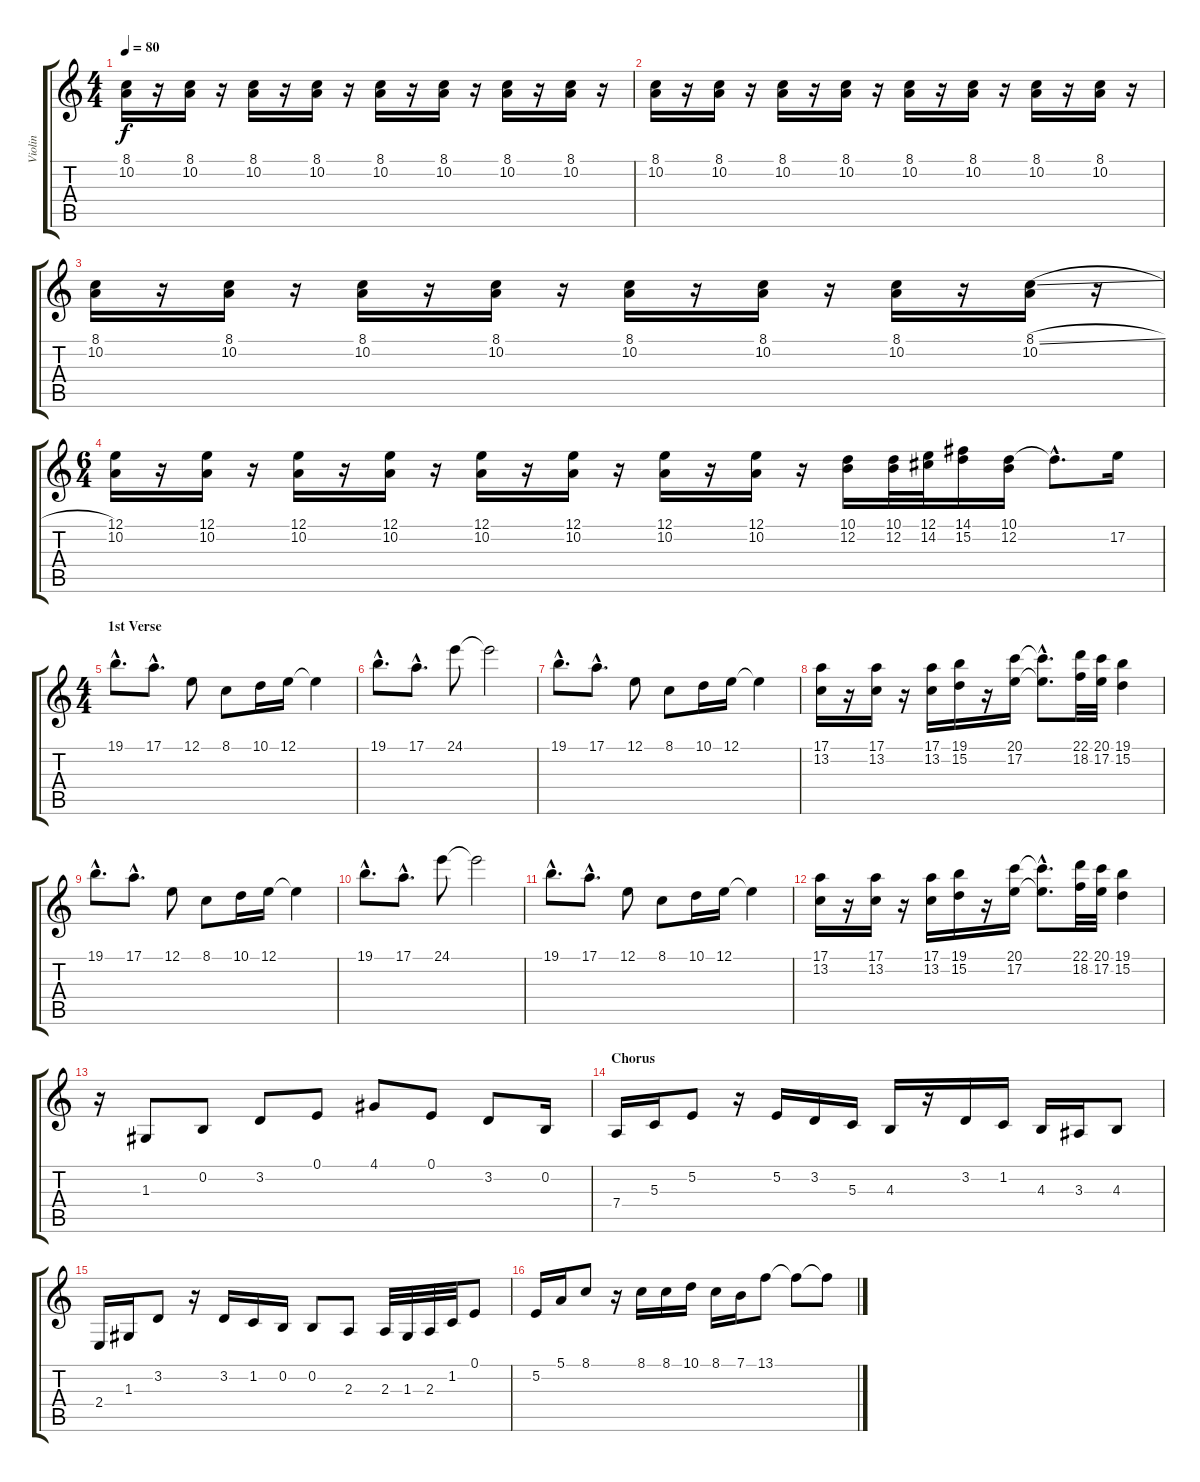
\track ("Violin" "Violin") {instrument violin}
\staff {score tabs}
\tuning (E4 B3 G3 D3 A2 E2) {hide}
\ts (4 4)
\tempo 80
\clef g2
\ks c
(8.1 10.2).16{dy f volume 9} r.16 (8.1 10.2).16 r.16 (8.1 10.2).16 r.16 (8.1 10.2).16 r.16 (8.1 10.2).16 r.16 (8.1 10.2).16 r.16 (8.1 10.2).16 r.16 (8.1 10.2).16 r.16 |
(8.1 10.2).16 r.16 (8.1 10.2).16 r.16 (8.1 10.2).16 r.16 (8.1 10.2).16 r.16 (8.1 10.2).16 r.16 (8.1 10.2).16 r.16 (8.1 10.2).16 r.16 (8.1 10.2).16 r.16 |
(8.1 10.2).16 r.16 (8.1 10.2).16 r.16 (8.1 10.2).16 r.16 (8.1 10.2).16 r.16 (8.1 10.2).16 r.16 (8.1 10.2).16 r.16 (8.1 10.2).16 r.16 (8.1{sl} 10.2).16 r.16 |
\ts (6 4)
(12.1 10.2).16 r.16 (12.1 10.2).16 r.16 (12.1 10.2).16 r.16 (12.1 10.2).16 r.16 (12.1 10.2).16 r.16 (12.1 10.2).16 r.16 (12.1 10.2).16 r.16 (12.1 10.2).16 r.16 (10.1 12.2).16 (10.1 12.2).32 (12.1 14.2).32 (14.1 15.2).16 (10.1 12.2).16 10.1{hac t}.8{d} 17.2.16 |
\ts (4 4)
\section ("" "1st Verse")
19.1{hac}.8{d} 17.1{hac}.8{d} 12.1.8 8.1.8 10.1.16 12.1.16 12.1{t}.4 |
19.1{hac}.8{d} 17.1{hac}.8{d} 24.1.8 24.1{t}.2 |
19.1{hac}.8{d} 17.1{hac}.8{d} 12.1.8 8.1.8 10.1.16 12.1.16 12.1{t}.4 |
(17.1 13.2).16 r.16 (17.1 13.2).16 r.16 (17.1 13.2).16 (19.1 15.2).16 r.16 (20.1 17.2).16 (20.1{hac t} 17.2{hac t}).8{d} (22.1 18.2).32 (20.1 17.2).32 (19.1 15.2).4 |
19.1{hac}.8{d} 17.1{hac}.8{d} 12.1.8 8.1.8 10.1.16 12.1.16 12.1{t}.4 |
19.1{hac}.8{d} 17.1{hac}.8{d} 24.1.8 24.1{t}.2 |
19.1{hac}.8{d} 17.1{hac}.8{d} 12.1.8 8.1.8 10.1.16 12.1.16 12.1{t}.4 |
(17.1 13.2).16 r.16 (17.1 13.2).16 r.16 (17.1 13.2).16 (19.1 15.2).16 r.16 (20.1 17.2).16 (20.1{hac t} 17.2{hac t}).8{d} (22.1 18.2).32 (20.1 17.2).32 (19.1 15.2).4 |
r.16{volume 15} 1.3.8 0.2.8 3.2.8 0.1.8 4.1.8 0.1.8 3.2.8 0.2.16 |
\section ("" "Chorus")
7.4.16 5.3.16 5.2.8 r.16 5.2.16 3.2.16 5.3.16 4.3.16 r.16 3.2.16 1.2.16 4.3.16 3.3.16 4.3.8 |
2.4.16 1.3.16 3.2.8 r.16 3.2.16 1.2.16 0.2.16 0.2.8 2.3.8 2.3.32 1.3.32 2.3.32 1.2.32 0.1.8 |
5.2.16 5.1.16 8.1.8 r.16 8.1.16 8.1.16 10.1.16 8.1.16 7.1.16 13.1.8 13.1{t}.8 13.1{t}.8
